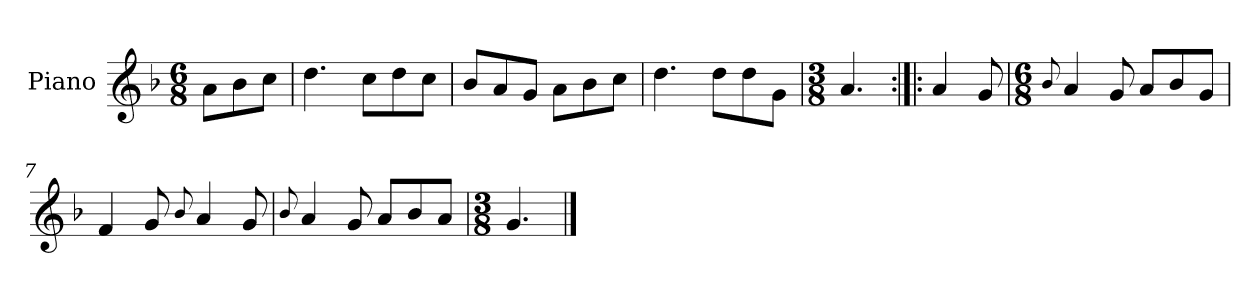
**kern
*part1
*staff1
*I"Piano
*I'Pno.
*clefG2
*k[b-]
*M6/8
=
8a\L
8b-\
8cc\J
=1
4.dd\
8cc\L
8dd\
8cc\J
=2
8b-/L
8a/
8g/J
8a\L
8b-\
8cc\J
=3
4.dd\
8dd\L
8dd\
8g\J
=4
*M3/8
4.a/
=5:|!|:
4a/
8g/
=6
*M6/8
8qqb-/
4a/
8g/
8a/L
8b-/
8g/J
=7
4f/
8g/
8qqb-/
4a/
8g/
!!LO:LB:g=z
=8
8qqb-/
4a/
8g/
8a/L
8b-/
8a/J
=9
*M3/8
4.g/
==
*-
